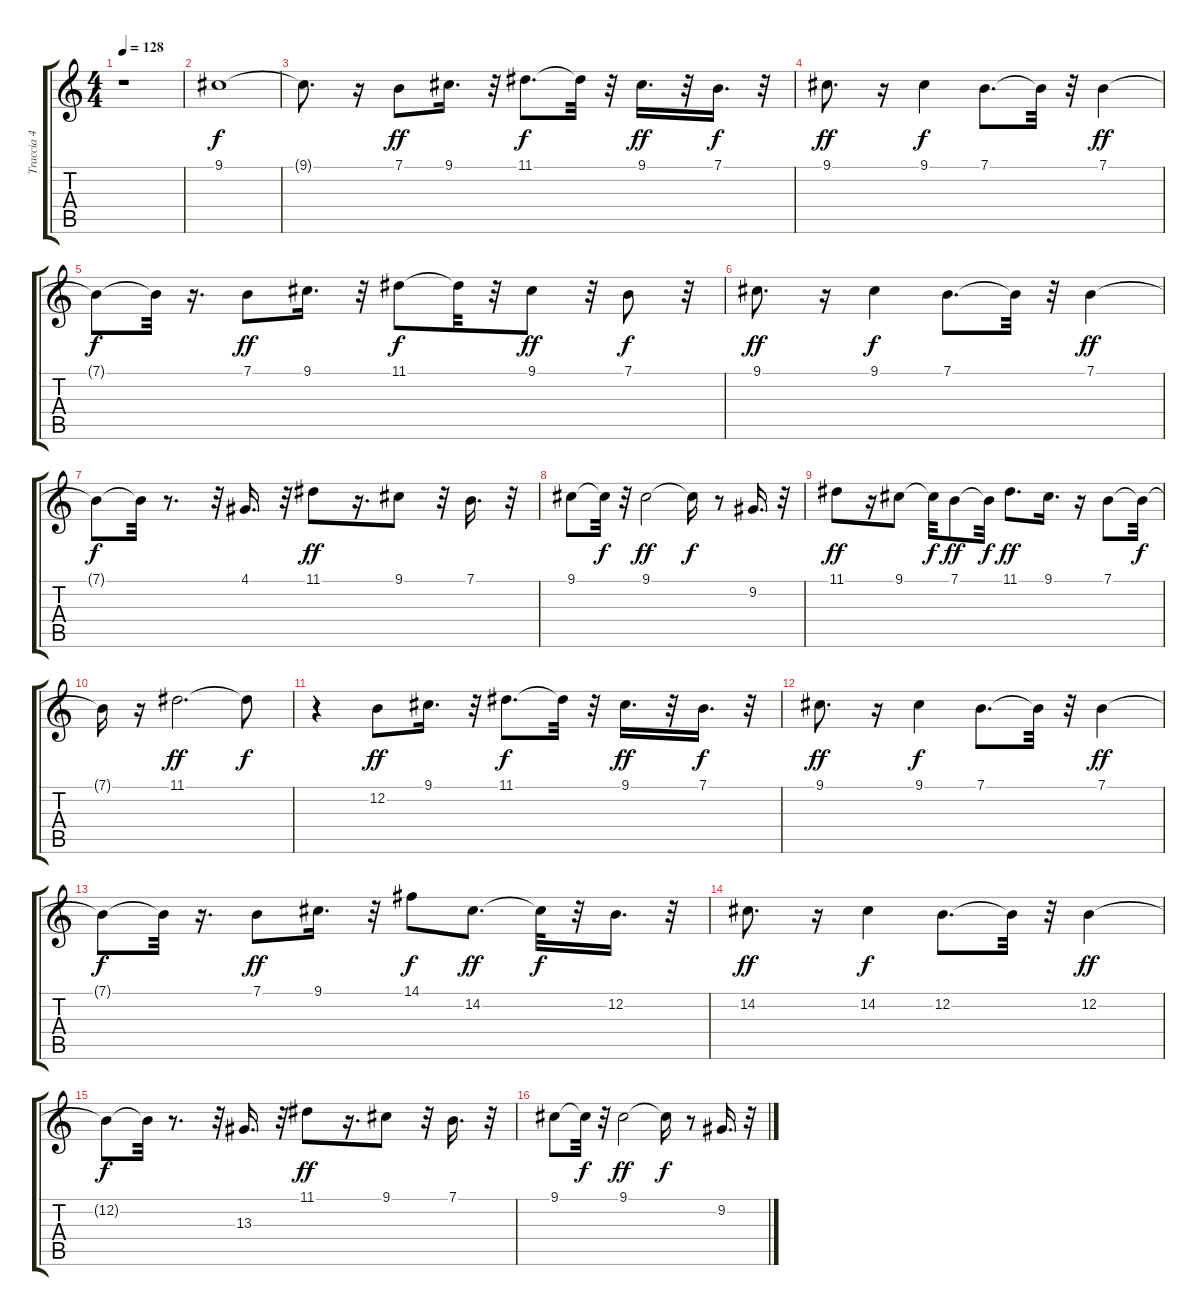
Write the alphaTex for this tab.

\track ("Traccia 4" "Traccia 4") {instrument flute}
\staff {score tabs}
\tuning (E4 B3 G3 D3 A2 E2) {hide}
\ts (4 4)
\tempo 128
\clef g2
\ks c
r.1{dy f} |
9.1.1 |
9.1{t}.8{d} r.16 7.1.8{dy ff} 9.1.16{d} r.32 11.1.8{d dy f} 11.1{t}.32 r.32 9.1.16{d dy ff} r.32 7.1.16{d dy f} r.32 |
9.1.8{d dy ff} r.16 9.1.4{dy f} 7.1.8{d} 7.1{t}.32 r.32 7.1.4{dy ff} |
7.1{t}.8{dy f} 7.1{t}.32 r.16{d} 7.1.8{dy ff} 9.1.16{d} r.32 11.1.8{dy f} 11.1{t}.32 r.32 9.1.8{dy ff} r.32 7.1.8{dy f} r.32 |
9.1.8{d dy ff} r.16 9.1.4{dy f} 7.1.8{d} 7.1{t}.32 r.32 7.1.4{dy ff} |
7.1{t}.8{dy f} 7.1{t}.32 r.8{d} r.32 4.1.16{d} r.32 11.1.8{dy ff} r.16{d} 9.1.8 r.32 7.1.16{d} r.32 |
9.1.8 9.1{t}.32{dy f} r.32 9.1.2{dy ff} 9.1{t}.16{dy f} r.8 9.2.16{d} r.32 |
11.1.8{dy ff} r.16 9.1.8 9.1{t}.32{dy f} 7.1.8{dy ff} 7.1{t}.32{dy f} 11.1.8{d dy ff} 9.1.16{d} r.16 7.1.8 7.1{t}.32{dy f} |
7.1{t}.16 r.16 11.1.2{d dy ff} 11.1{t}.8{dy f} |
r.4 12.2.8{dy ff} 9.1.16{d} r.32 11.1.8{d dy f} 11.1{t}.32 r.32 9.1.16{d dy ff} r.32 7.1.16{d dy f} r.32 |
9.1.8{d dy ff} r.16 9.1.4{dy f} 7.1.8{d} 7.1{t}.32 r.32 7.1.4{dy ff} |
7.1{t}.8{dy f} 7.1{t}.32 r.16{d} 7.1.8{dy ff} 9.1.16{d} r.32 14.1.8{dy f} 14.2.8{d dy ff} 14.2{t}.32{dy f} r.32 12.2.16{d} r.32 |
14.2.8{d dy ff} r.16 14.2.4{dy f} 12.2.8{d} 12.2{t}.32 r.32 12.2.4{dy ff} |
12.2{t}.8{dy f} 12.2{t}.32 r.8{d} r.32 13.3.16{d} r.32 11.1.8{dy ff} r.16{d} 9.1.8 r.32 7.1.16{d} r.32 |
9.1.8 9.1{t}.32{dy f} r.32 9.1.2{dy ff} 9.1{t}.16{dy f} r.8 9.2.16{d} r.32
